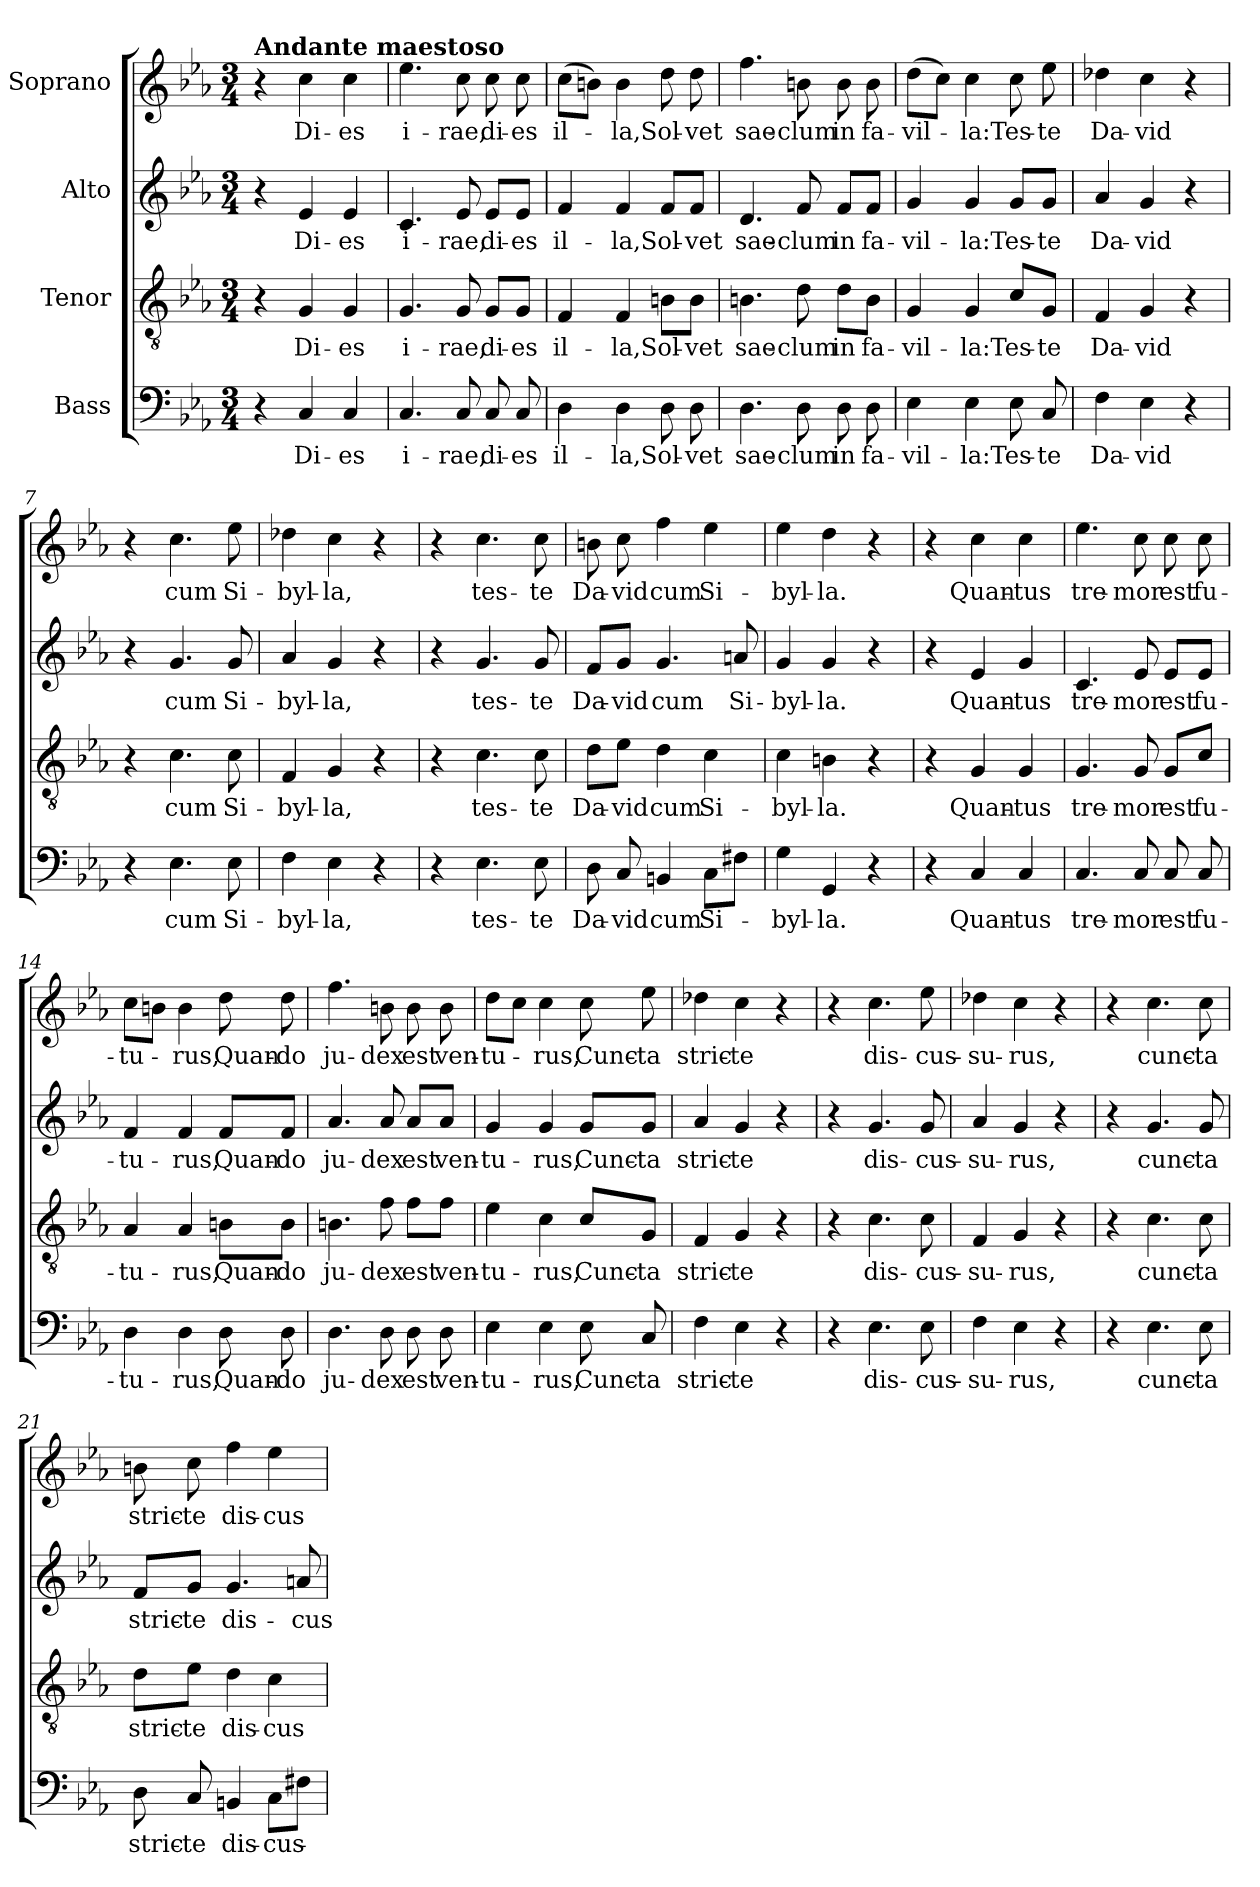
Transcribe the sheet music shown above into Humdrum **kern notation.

**kern	**text	**kern	**text	**kern	**text	**kern	**text
*part4	*part4	*part3	*part3	*part2	*part2	*part1	*part1
*staff4	*staff4	*staff3	*staff3	*staff2	*staff2	*staff1	*staff1
*I"Bass	*	*I"Tenor	*	*I"Alto	*	*I"Soprano	*
*clefF4	*	*clefGv2	*	*clefG2	*	*clefG2	*
*k[b-e-a-]	*	*k[b-e-a-]	*	*k[b-e-a-]	*	*k[b-e-a-]	*
*E-:	*	*E-:	*	*E-:	*	*E-:	*
*M3/4	*	*M3/4	*	*M3/4	*	*M3/4	*
=1	=1	=1	=1	=1	=1	=1	=1
!	!	!	!	!	!	!LO:TX:a:B:t=Andante maestoso	!
4r	.	4r	.	4r	.	4r	.
!	!LO:LY:b	!	!LO:LY:b	!	!LO:LY:b	!	!LO:LY:b
4C/	Di-	4G/	Di-	4e-/	Di-	4cc\	Di-
!	!LO:LY:b	!	!LO:LY:b	!	!LO:LY:b	!	!LO:LY:b
4C/	-es	4G/	-es	4e-/	-es	4cc\	-es
=2	=2	=2	=2	=2	=2	=2	=2
!	!LO:LY:b	!	!LO:LY:b	!	!LO:LY:b	!	!LO:LY:b
4.C/	i-	4.G/	i-	4.c/	i-	4.ee-\	i-
!	!LO:LY:b	!	!LO:LY:b	!	!LO:LY:b	!	!LO:LY:b
8C/	-rae,	8G/	-rae,	8e-/	-rae,	8cc\	-rae,
!	!LO:LY:b	!	!LO:LY:b	!	!LO:LY:b	!	!LO:LY:b
8C/	di-	8G/L	di-	8e-/L	di-	8cc\	di-
!	!LO:LY:b	!	!LO:LY:b	!	!LO:LY:b	!	!LO:LY:b
8C/	-es	8G/J	-es	8e-/J	-es	8cc\	-es
=3	=3	=3	=3	=3	=3	=3	=3
!	!LO:LY:b	!	!LO:LY:b	!	!LO:LY:b	!	!LO:LY:b
4D\	il-	4F/	il-	4f/	il-	(>8cc\L	il-
.	.	.	.	.	.	8bn\J)	.
!	!LO:LY:b	!	!LO:LY:b	!	!LO:LY:b	!	!LO:LY:b
4D\	-la,	4F/	-la,	4f/	-la,	4b\	-la,
!	!LO:LY:b	!	!LO:LY:b	!	!LO:LY:b	!	!LO:LY:b
8D\	Sol-	8Bn\L	Sol-	8f/L	Sol-	8dd\	Sol-
!	!LO:LY:b	!	!LO:LY:b	!	!LO:LY:b	!	!LO:LY:b
8D\	-vet	8B\J	-vet	8f/J	-vet	8dd\	-vet
=4	=4	=4	=4	=4	=4	=4	=4
!	!LO:LY:b	!	!LO:LY:b	!	!LO:LY:b	!	!LO:LY:b
4.D\	sae-	4.Bn\	sae-	4.d/	sae-	4.ff\	sae-
!	!LO:LY:b	!	!LO:LY:b	!	!LO:LY:b	!	!LO:LY:b
8D\	-clum	8d\	-clum	8f/	-clum	8bn\	-clum
!	!LO:LY:b	!	!LO:LY:b	!	!LO:LY:b	!	!LO:LY:b
8D\	in	8d\L	in	8f/L	in	8b\	in
!	!LO:LY:b	!	!LO:LY:b	!	!LO:LY:b	!	!LO:LY:b
8D\	fa-	8B\J	fa-	8f/J	fa-	8b\	fa-
!!LO:LB:g=z
=5	=5	=5	=5	=5	=5	=5	=5
!	!LO:LY:b	!	!LO:LY:b	!	!LO:LY:b	!	!LO:LY:b
4E-\	-vil-	4G/	-vil-	4g/	-vil-	(>8dd\L	-vil-
.	.	.	.	.	.	8cc\J)	.
!	!LO:LY:b	!	!LO:LY:b	!	!LO:LY:b	!	!LO:LY:b
4E-\	-la:	4G/	-la:	4g/	-la:	4cc\	-la:
!	!LO:LY:b	!	!LO:LY:b	!	!LO:LY:b	!	!LO:LY:b
8E-\	Tes-	8c/L	Tes-	8g/L	Tes-	8cc\	Tes-
!	!LO:LY:b	!	!LO:LY:b	!	!LO:LY:b	!	!LO:LY:b
8C/	-te	8G/J	-te	8g/J	-te	8ee-\	-te
=6	=6	=6	=6	=6	=6	=6	=6
!	!LO:LY:b	!	!LO:LY:b	!	!LO:LY:b	!	!LO:LY:b
4F\	Da-	4F/	Da-	4a-/	Da-	4dd-X\	Da-
!	!LO:LY:b	!	!LO:LY:b	!	!LO:LY:b	!	!LO:LY:b
4E-\	-vid	4G/	-vid	4g/	-vid	4cc\	-vid
4r	.	4r	.	4r	.	4r	.
=7	=7	=7	=7	=7	=7	=7	=7
4r	.	4r	.	4r	.	4r	.
!	!LO:LY:b	!	!LO:LY:b	!	!LO:LY:b	!	!LO:LY:b
4.E-\	cum	4.c\	cum	4.g/	cum	4.cc\	cum
!	!LO:LY:b	!	!LO:LY:b	!	!LO:LY:b	!	!LO:LY:b
8E-\	Si-	8c\	Si-	8g/	Si-	8ee-\	Si-
=8	=8	=8	=8	=8	=8	=8	=8
!	!LO:LY:b	!	!LO:LY:b	!	!LO:LY:b	!	!LO:LY:b
4F\	-byl-	4F/	-byl-	4a-/	-byl-	4dd-X\	-byl-
!	!LO:LY:b	!	!LO:LY:b	!	!LO:LY:b	!	!LO:LY:b
4E-\	-la,	4G/	-la,	4g/	-la,	4cc\	-la,
4r	.	4r	.	4r	.	4r	.
!!LO:PB:g=z
=9	=9	=9	=9	=9	=9	=9	=9
4r	.	4r	.	4r	.	4r	.
!	!LO:LY:b	!	!LO:LY:b	!	!LO:LY:b	!	!LO:LY:b
4.E-\	tes-	4.c\	tes-	4.g/	tes-	4.cc\	tes-
!	!LO:LY:b	!	!LO:LY:b	!	!LO:LY:b	!	!LO:LY:b
8E-\	-te	8c\	-te	8g/	-te	8cc\	-te
=10	=10	=10	=10	=10	=10	=10	=10
!	!LO:LY:b	!	!LO:LY:b	!	!LO:LY:b	!	!LO:LY:b
8D\	Da-	8d\L	Da-	8f/L	Da-	8bn\	Da-
!	!LO:LY:b	!	!LO:LY:b	!	!LO:LY:b	!	!LO:LY:b
8C/	-vid	8e-\J	-vid	8g/J	-vid	8cc\	-vid
!	!LO:LY:b	!	!LO:LY:b	!	!LO:LY:b	!	!LO:LY:b
4BBn/	cum	4d\	cum	4.g/	cum	4ff\	cum
!	!LO:LY:b	!	!LO:LY:b	!	!	!	!LO:LY:b
8C\L	Si-	4c\	Si-	.	.	4ee-\	Si-
!	!	!	!	!	!LO:LY:b	!	!
8F#X\J	.	.	.	8an/	Si-	.	.
=11	=11	=11	=11	=11	=11	=11	=11
!	!LO:LY:b	!	!LO:LY:b	!	!LO:LY:b	!	!LO:LY:b
4G\	-byl-	4c\	-byl-	4g/	-byl-	4ee-\	-byl-
!	!LO:LY:b	!	!LO:LY:b	!	!LO:LY:b	!	!LO:LY:b
4GG/	-la.	4Bn\	-la.	4g/	-la.	4dd\	-la.
4r	.	4r	.	4r	.	4r	.
=12	=12	=12	=12	=12	=12	=12	=12
4r	.	4r	.	4r	.	4r	.
!	!LO:LY:b	!	!LO:LY:b	!	!LO:LY:b	!	!LO:LY:b
4C/	Quan-	4G/	Quan-	4e-/	Quan-	4cc\	Quan-
!	!LO:LY:b	!	!LO:LY:b	!	!LO:LY:b	!	!LO:LY:b
4C/	-tus	4G/	-tus	4g/	-tus	4cc\	-tus
!!LO:LB:g=z
=13	=13	=13	=13	=13	=13	=13	=13
!	!LO:LY:b	!	!LO:LY:b	!	!LO:LY:b	!	!LO:LY:b
4.C/	tre-	4.G/	tre-	4.c/	tre-	4.ee-\	tre-
!	!LO:LY:b	!	!LO:LY:b	!	!LO:LY:b	!	!LO:LY:b
8C/	-mor	8G/	-mor	8e-/	-mor	8cc\	-mor
!	!LO:LY:b	!	!LO:LY:b	!	!LO:LY:b	!	!LO:LY:b
8C/	est	8G/L	est	8e-/L	est	8cc\	est
!	!LO:LY:b	!	!LO:LY:b	!	!LO:LY:b	!	!LO:LY:b
8C/	fu-	8c/J	fu-	8e-/J	fu-	8cc\	fu-
=14	=14	=14	=14	=14	=14	=14	=14
!	!LO:LY:b	!	!LO:LY:b	!	!LO:LY:b	!	!LO:LY:b
4D\	-tu-	4A-/	-tu-	4f/	-tu-	8cc\L	-tu-
.	.	.	.	.	.	8bn\J	.
!	!LO:LY:b	!	!LO:LY:b	!	!LO:LY:b	!	!LO:LY:b
4D\	-rus,	4A-/	-rus,	4f/	-rus,	4b\	-rus,
!	!LO:LY:b	!	!LO:LY:b	!	!LO:LY:b	!	!LO:LY:b
8D\	Quan-	8Bn\L	Quan-	8f/L	Quan-	8dd\	Quan-
!	!LO:LY:b	!	!LO:LY:b	!	!LO:LY:b	!	!LO:LY:b
8D\	-do	8B\J	-do	8f/J	-do	8dd\	-do
=15	=15	=15	=15	=15	=15	=15	=15
!	!LO:LY:b	!	!LO:LY:b	!	!LO:LY:b	!	!LO:LY:b
4.D\	ju-	4.Bn\	ju-	4.a-/	ju-	4.ff\	ju-
!	!LO:LY:b	!	!LO:LY:b	!	!LO:LY:b	!	!LO:LY:b
8D\	-dex	8f\	-dex	8a-/	-dex	8bn\	-dex
!	!LO:LY:b	!	!LO:LY:b	!	!LO:LY:b	!	!LO:LY:b
8D\	est	8f\L	est	8a-/L	est	8b\	est
!	!LO:LY:b	!	!LO:LY:b	!	!LO:LY:b	!	!LO:LY:b
8D\	ven-	8f\J	ven-	8a-/J	ven-	8b\	ven-
=16	=16	=16	=16	=16	=16	=16	=16
!	!LO:LY:b	!	!LO:LY:b	!	!LO:LY:b	!	!LO:LY:b
4E-\	-tu-	4e-\	-tu-	4g/	-tu-	8dd\L	-tu-
.	.	.	.	.	.	8cc\J	.
!	!LO:LY:b	!	!LO:LY:b	!	!LO:LY:b	!	!LO:LY:b
4E-\	-rus,	4c\	-rus,	4g/	-rus,	4cc\	-rus,
!	!LO:LY:b	!	!LO:LY:b	!	!LO:LY:b	!	!LO:LY:b
8E-\	Cunc-	8c/L	Cunc-	8g/L	Cunc-	8cc\	Cunc-
!	!LO:LY:b	!	!LO:LY:b	!	!LO:LY:b	!	!LO:LY:b
8C/	-ta	8G/J	-ta	8g/J	-ta	8ee-\	-ta
!!LO:PB:g=z
=17	=17	=17	=17	=17	=17	=17	=17
!	!LO:LY:b	!	!LO:LY:b	!	!LO:LY:b	!	!LO:LY:b
4F\	stric-	4F/	stric-	4a-/	stric-	4dd-X\	stric-
!	!LO:LY:b	!	!LO:LY:b	!	!LO:LY:b	!	!LO:LY:b
4E-\	-te	4G/	-te	4g/	-te	4cc\	-te
4r	.	4r	.	4r	.	4r	.
=18	=18	=18	=18	=18	=18	=18	=18
4r	.	4r	.	4r	.	4r	.
!	!LO:LY:b	!	!LO:LY:b	!	!LO:LY:b	!	!LO:LY:b
4.E-\	dis-	4.c\	dis-	4.g/	dis-	4.cc\	dis-
!	!LO:LY:b	!	!LO:LY:b	!	!LO:LY:b	!	!LO:LY:b
8E-\	-cus-	8c\	-cus-	8g/	-cus-	8ee-\	-cus-
=19	=19	=19	=19	=19	=19	=19	=19
!	!LO:LY:b	!	!LO:LY:b	!	!LO:LY:b	!	!LO:LY:b
4F\	-su-	4F/	-su-	4a-/	-su-	4dd-X\	-su-
!	!LO:LY:b	!	!LO:LY:b	!	!LO:LY:b	!	!LO:LY:b
4E-\	-rus,	4G/	-rus,	4g/	-rus,	4cc\	-rus,
4r	.	4r	.	4r	.	4r	.
=20	=20	=20	=20	=20	=20	=20	=20
4r	.	4r	.	4r	.	4r	.
!	!LO:LY:b	!	!LO:LY:b	!	!LO:LY:b	!	!LO:LY:b
4.E-\	cunc-	4.c\	cunc-	4.g/	cunc-	4.cc\	cunc-
!	!LO:LY:b	!	!LO:LY:b	!	!LO:LY:b	!	!LO:LY:b
8E-\	-ta	8c\	-ta	8g/	-ta	8cc\	-ta
!!LO:LB:g=z
=21	=21	=21	=21	=21	=21	=21	=21
!	!LO:LY:b	!	!LO:LY:b	!	!LO:LY:b	!	!LO:LY:b
8D\	stric-	8d\L	stric-	8f/L	stric-	8bn\	stric-
!	!LO:LY:b	!	!LO:LY:b	!	!LO:LY:b	!	!LO:LY:b
8C/	-te	8e-\J	-te	8g/J	-te	8cc\	-te
!	!LO:LY:b	!	!LO:LY:b	!	!LO:LY:b	!	!LO:LY:b
4BBn/	dis-	4d\	dis-	4.g/	dis-	4ff\	dis-
!	!LO:LY:b	!	!LO:LY:b	!	!	!	!LO:LY:b
8C\L	-cus-	4c\	-cus-	.	.	4ee-\	-cus-
!	!	!	!	!	!LO:LY:b	!	!
8F#X\J	.	.	.	8an/	-cus-	.	.
=	=	=	=	=	=	=	=
*-	*-	*-	*-	*-	*-	*-	*-
